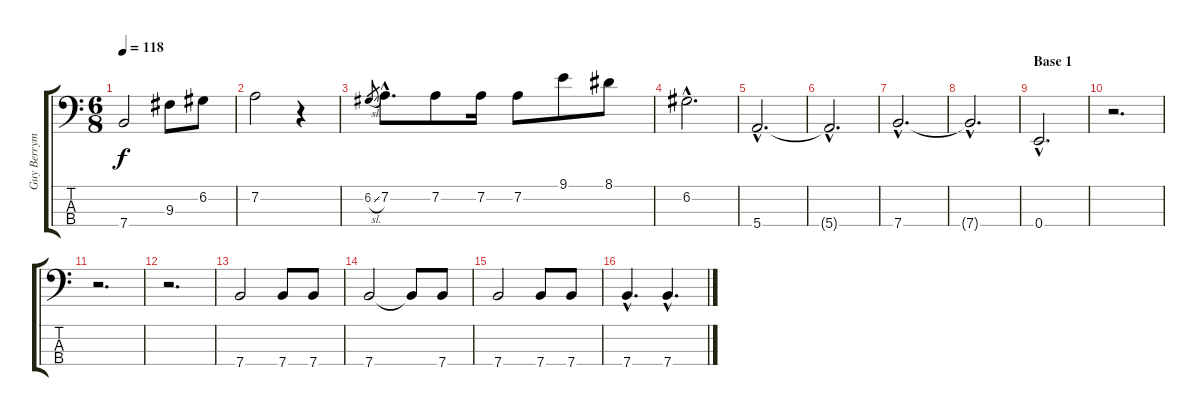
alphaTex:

\track ("Guy Berryman (baixo)" "Guy Berrym") {instrument electricbasspick}
\staff {score tabs}
\tuning (G2 D2 A1 E1) {hide}
\ts (6 8)
\tempo 118
\clef f4
\ks c
7.4.2{dy f} 9.3.8 6.2.8 |
7.2.2 r.4 |
6.2{sl}.8{gr} 7.2{hac}.8{d} 7.2.8 7.2.16 7.2.8 9.1.8 8.1.8 |
6.2{hac}.2{d} |
5.4{hac}.2{d} |
5.4{hac t}.2{d} |
7.4{hac}.2{d} |
7.4{hac t}.2{d} |
\section ("" "Base 1")
0.4{hac}.2{d} |
r.2{d} |
r.2{d} |
r.2{d} |
7.4.2 7.4.8 7.4.8 |
7.4.2 7.4{t}.8 7.4.8 |
7.4.2 7.4.8 7.4.8 |
7.4{hac}.4{d} 7.4{ss hac}.4{d}
